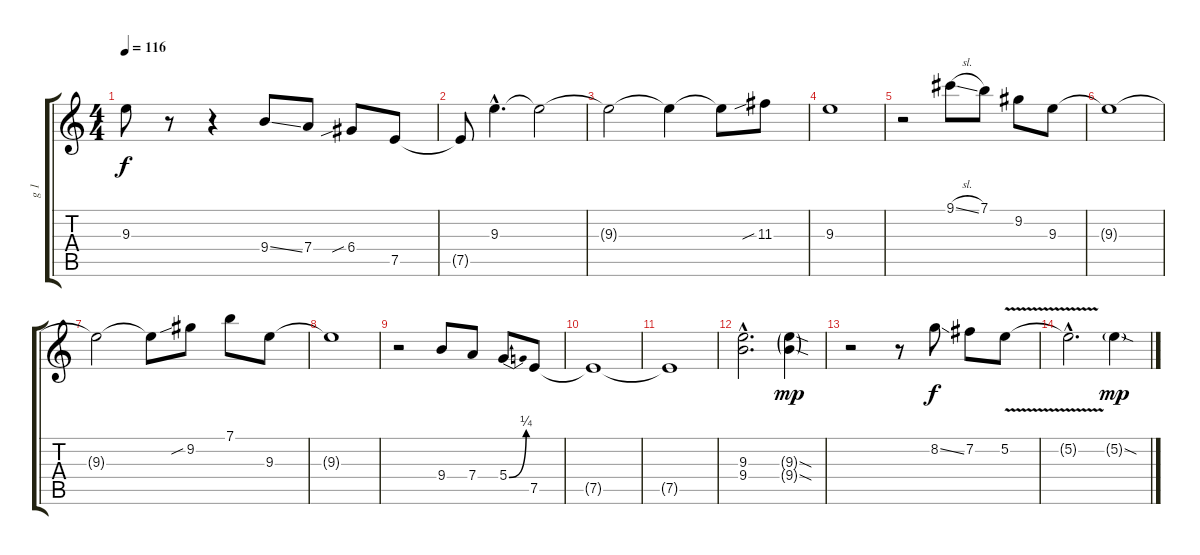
\track ("g 1" "g 1") {instrument overdrivenguitar}
\staff {score tabs}
\tuning (E4 B3 G3 D3 A2 E2) {hide}
\ts (4 4)
\tempo 116
\clef g2
\ks c
9.3{t}.8{dy f} r.8 r.4 9.4{ss}.8 7.4.8 6.4{sib}.8 7.5.8 |
7.5{t}.8 9.3{hac}.4{d} 9.3{t}.2 |
9.3{t}.2 9.3{t}.4 9.3{t}.8 11.3{sib}.8 |
9.3.1 |
r.2 9.1{sl}.8 7.1.8 9.2.8 9.3.8 |
9.3{t}.1 |
9.3{t}.2 9.3{t}.8 9.2{sib}.8 7.1.8 9.3.8 |
9.3{t}.1 |
r.2 9.4.8 7.4.8 5.4{be (bend 0 0 60 1)}.8 7.5.8 |
7.5{t}.1 |
7.5{t}.1 |
(9.3{hac} 9.4{hac}).2{d} (9.3{sod g} 9.4{sod g}).4{dy mp} |
r.2 r.8 8.2{ss}.8{dy f} 7.2.8 5.2{v}.8 |
5.2{hac t}.2{d} 5.2{sod g}.4{dy mp}
